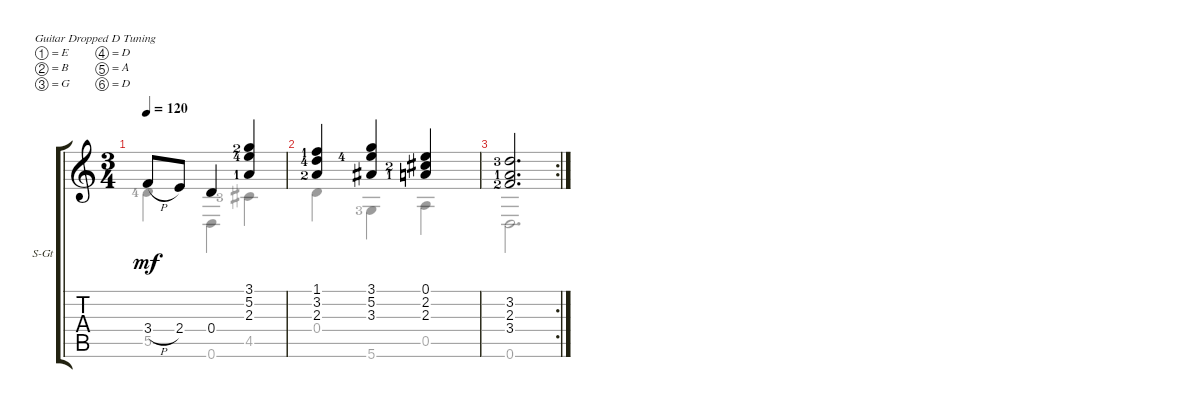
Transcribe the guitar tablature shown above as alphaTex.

\defaultSystemsLayout 4
\bracketExtendMode groupsimilarinstruments
\firstSystemTrackNameOrientation horizontal
\otherSystemsTrackNameOrientation horizontal
\track ("Steel Guitar" "S-Gt") {instrument acousticguitarsteel}
\staff {score tabs}
\tuning (E4 B3 G3 D3 A2 D2)
\voice
\ts (3 4)
\tempo 120
\clef g2
\ks c
3.4{h}.8{dy mf} 2.4.8 0.4.4 (3.1{lf 3} 5.2{lf 5} 2.3{lf 2}).4 |
(1.1{lf 2} 3.2{lf 5} 2.3{lf 3}).4 (3.3 5.2{lf 5} 3.1).4 (0.1 2.2{lf 3} 2.3{lf 2}).4 |
\rc 2
(3.2{lf 4} 2.3{lf 2} 3.4{lf 3}).2{d}
\voice
\clef g2
\ottava regular
\simile none
\ks c
5.5{lf 5}.4{dy mf} 0.6.4 4.5{lf 4}.4 |
0.4.4 5.6{lf 4}.4 0.5.4 |
0.6.2{d}
